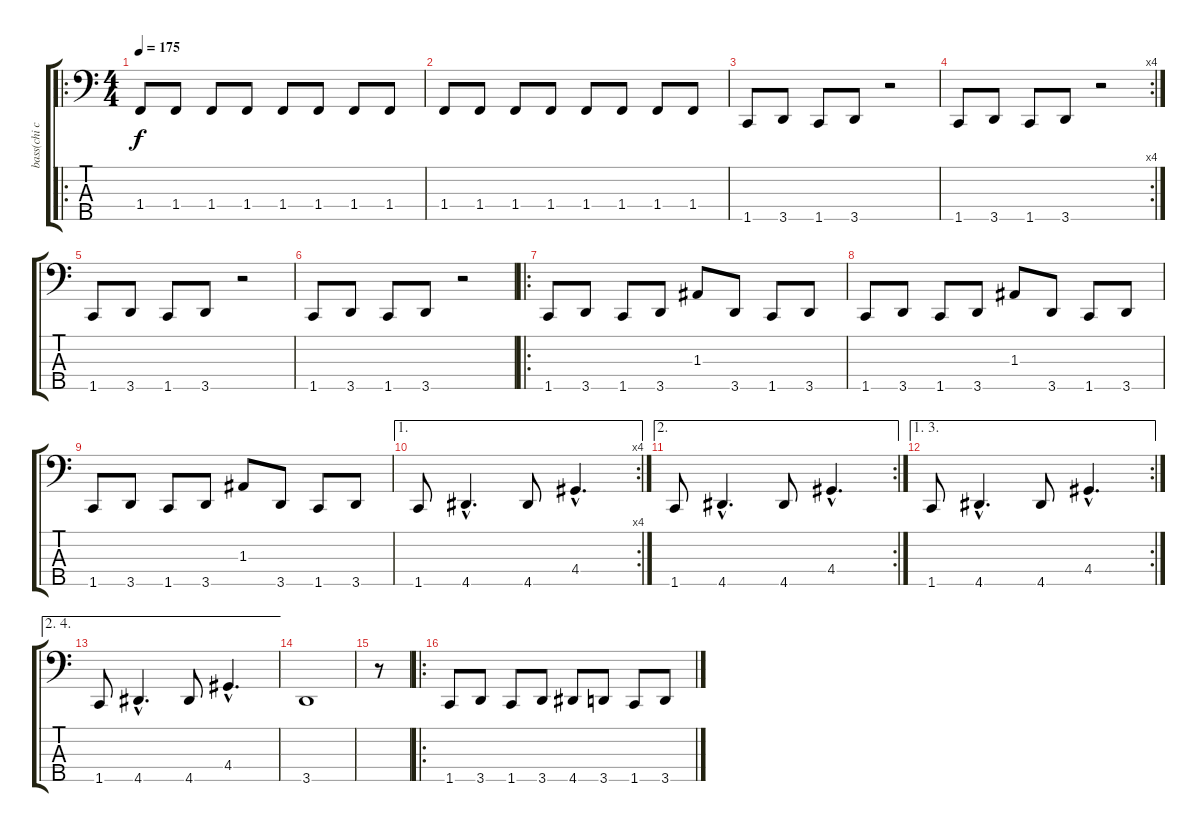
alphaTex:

\track ("bass(chi cheng)" "bass(chi c") {instrument electricbasspick}
\staff {score tabs}
\tuning (G2 D2 A1 E1 B0) {hide}
\ro
\ts (4 4)
\tempo 175
\clef f4
\ks c
1.4.8{dy f} 1.4.8 1.4.8 1.4.8 1.4.8 1.4.8 1.4.8 1.4.8 |
1.4.8 1.4.8 1.4.8 1.4.8 1.4.8 1.4.8 1.4.8 1.4.8 |
1.5.8 3.5.8 1.5.8 3.5.8 r.2 |
\rc 4
1.5.8 3.5.8 1.5.8 3.5.8 r.2 |
1.5.8 3.5.8 1.5.8 3.5.8 r.2 |
1.5.8 3.5.8 1.5.8 3.5.8 r.2 |
\ro
1.5.8 3.5.8 1.5.8 3.5.8 1.3.8 3.5.8 1.5.8 3.5.8 |
1.5.8 3.5.8 1.5.8 3.5.8 1.3.8 3.5.8 1.5.8 3.5.8 |
1.5.8 3.5.8 1.5.8 3.5.8 1.3.8 3.5.8 1.5.8 3.5.8 |
\ae 1
\rc 4
1.5.8 4.5{hac}.4{d} 4.5.8 4.4{hac}.4{d} |
\ae 2
\rc 2
1.5.8 4.5{hac}.4{d} 4.5.8 4.4{hac}.4{d} |
\ae (1 3)
\rc 2
1.5.8 4.5{hac}.4{d} 4.5.8 4.4{hac}.4{d} |
\ae (2 4)
1.5.8 4.5{hac}.4{d} 4.5.8 4.4{hac}.4{d} |
3.5.1 |
r.8 |
\ro
1.5.8 3.5.8 1.5.8 3.5.8 4.5.8 3.5.8 1.5.8 3.5.8
